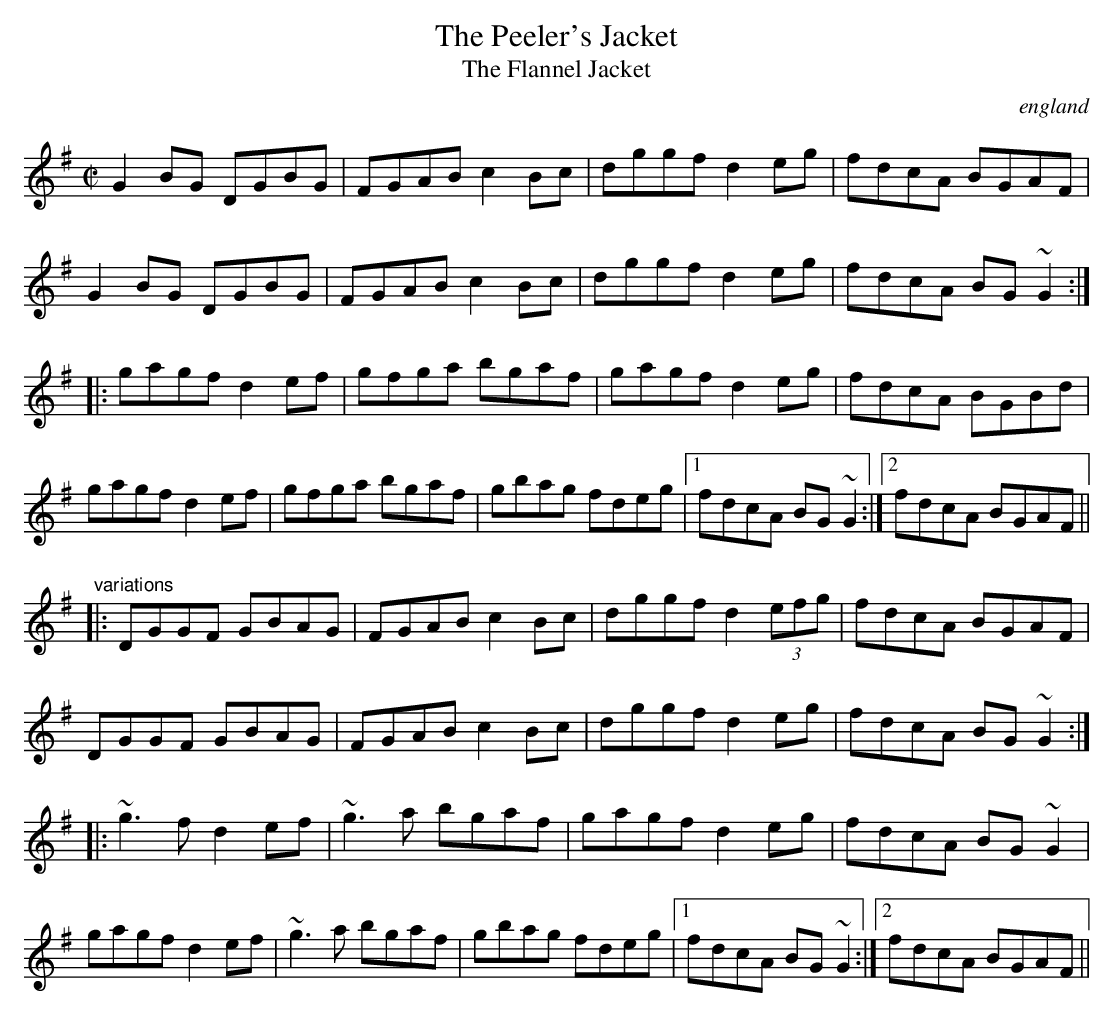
X:1
T:Peeler's Jacket, The
T:Flannel Jacket, The
O:england
M:C|
K:G
G2BG DGBG|FGAB c2Bc|dggf d2eg|fdcA BGAF|
G2BG DGBG|FGAB c2Bc|dggf d2eg|fdcA BG~G2:|
|:gagf d2ef|gfga bgaf|gagf d2eg|fdcA BGBd|
gagf d2ef|gfga bgaf|gbag fdeg|1 fdcA BG~G2:|2 fdcA BGAF||
"variations"
|:DGGF GBAG|FGAB c2Bc|dggf d2 (3efg|fdcA BGAF|
DGGF GBAG|FGAB c2Bc|dggf d2eg|fdcA BG~G2:|
|:~g3f d2ef|~g3a bgaf|gagf d2eg|fdcA BG~G2|
gagf d2ef|~g3a bgaf|gbag fdeg|1 fdcA BG~G2:|2 fdcA BGAF||
